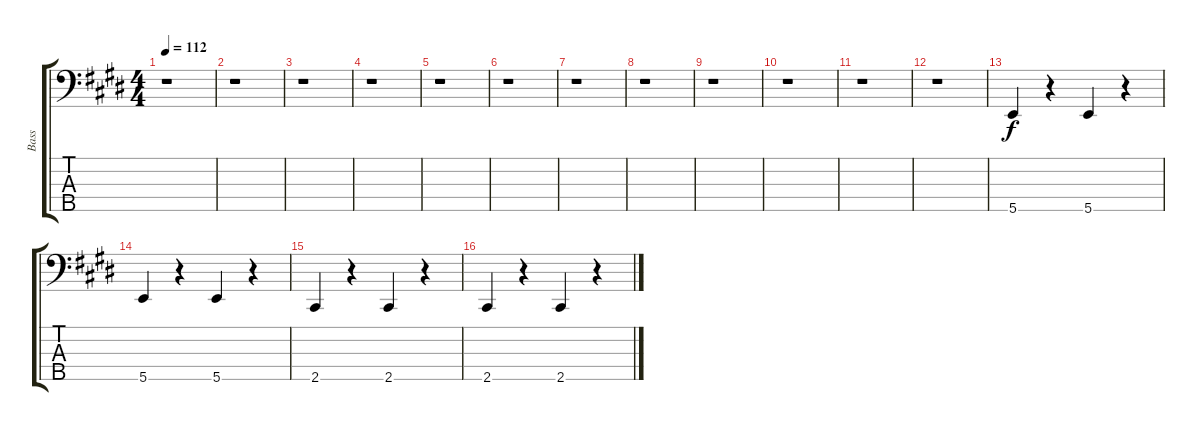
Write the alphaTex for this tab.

\track ("Bass" "Bass") {instrument electricbassfinger}
\staff {score tabs}
\tuning (G2 D2 A1 E1 B0) {hide}
\ts (4 4)
\tempo 112
\clef f4
\ks e
r.1{dy f} |
r.1 |
r.1 |
r.1 |
r.1 |
r.1 |
r.1 |
r.1 |
r.1 |
r.1 |
r.1 |
r.1 |
5.5.4 r.4 5.5.4 r.4 |
5.5.4 r.4 5.5.4 r.4 |
2.5.4 r.4 2.5.4 r.4 |
2.5.4 r.4 2.5.4 r.4
